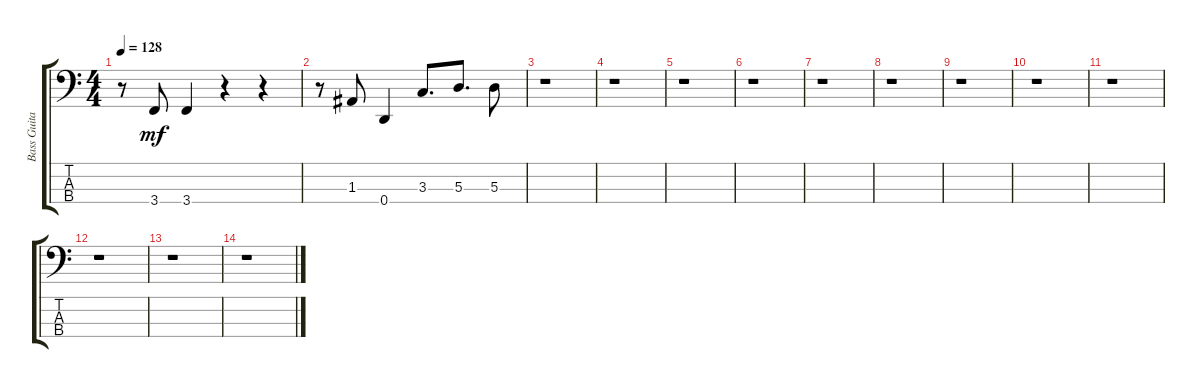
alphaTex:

\track ("Bass Guitar" "Bass Guita") {instrument electricbassfinger}
\staff {score tabs}
\tuning (G2 D2 A1 D1) {hide}
\ts (4 4)
\tempo 128
\clef f4
\ks c
r.8{dy mf} 3.4.8 3.4.4 r.4 r.4 |
r.8 1.3.8 0.4.4 3.3.8{d} 5.3.8{d} 5.3.8 |
r.1 |
r.1 |
r.1 |
r.1 |
r.1 |
r.1 |
r.1 |
r.1 |
r.1 |
r.1 |
r.1 |
r.1
